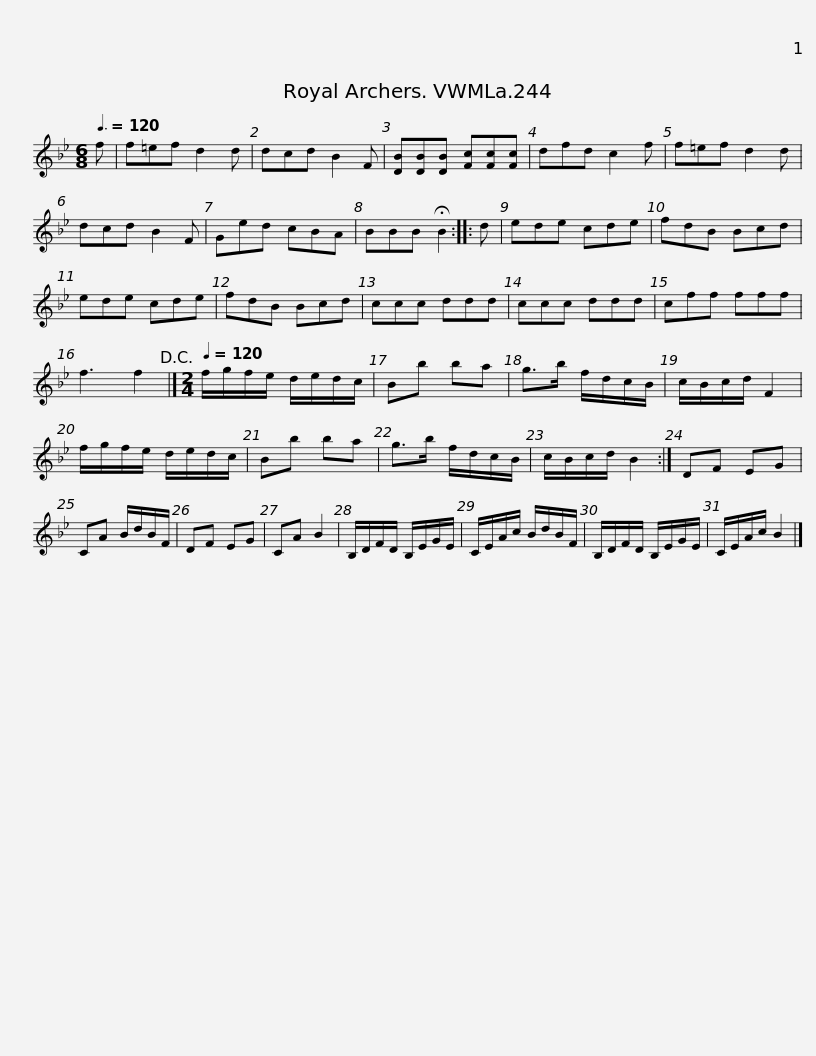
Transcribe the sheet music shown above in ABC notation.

X:1
L:1/8
Q:3/8=120
M:6/8
I:linebreak $
K:Bb
V:1 treble
V:1
 f | f=ef d2 d | dcd B2 F | [DB][DB][DB] [Fc][Fc][Fc] | dfd c2 f | %5
 f=ef d2 d | dcd B2 F | Ged cBA |$ BBB !fermata!B2 :: d | %10
 ede cde | fdB Bcd | ede cde | fdB Bcd | ccc ddd | %15
 ccc ddd |$ cff fff | f3 f2!D.C.! |][M:2/4][Q:1/4=120] f/g/f/e/ d/e/d/c/ | Bb ba | %20
 g>b f/d/c/B/ | c/B/c/d/ F2 | f/g/f/e/ d/e/d/c/ | Bb ba |$ g>b f/d/c/B/ | %25
 c/B/c/d/ B2 :| DF EG | CA B/d/B/F/ | DF EG | CA B2 | %30
 B,/D/F/D/ B,/E/G/E/ | C/E/A/c/ B/d/B/F/ |$ B,/D/F/D/ B,/E/G/E/ | C/E/A/c/ B2 |] %34
